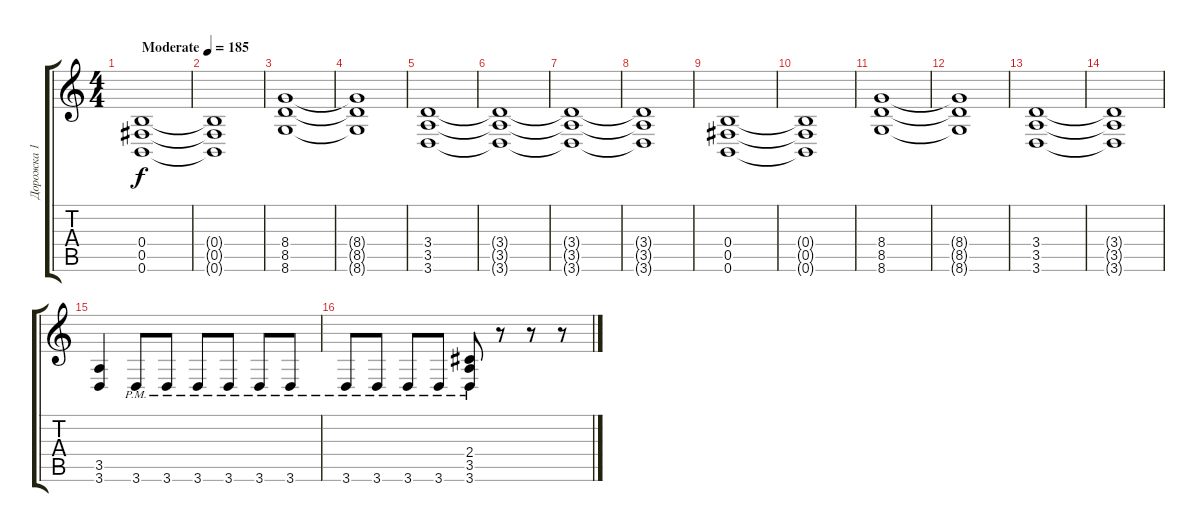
\track ("Дорожка 1" "Дорожка 1") {instrument distortionguitar}
\staff {score tabs}
\tuning (Db4 Ab3 E3 B2 Gb2 B1) {hide}
\ts (4 4)
\tempo (185 "Moderate")
\clef g2
\ks c
(0.4 0.5 0.6).1{dy f instrument distortionguitar} |
(0.4{t} 0.5{t} 0.6{t}).1 |
(8.4 8.5 8.6).1 |
(8.4{t} 8.5{t} 8.6{t}).1 |
(3.4 3.5 3.6).1 |
(3.4{t} 3.5{t} 3.6{t}).1 |
(3.4{t} 3.5{t} 3.6{t}).1 |
(3.4{t} 3.5{t} 3.6{t}).1 |
(0.4 0.5 0.6).1 |
(0.4{t} 0.5{t} 0.6{t}).1 |
(8.4 8.5 8.6).1 |
(8.4{t} 8.5{t} 8.6{t}).1 |
(3.4 3.5 3.6).1 |
(3.4{t} 3.5{t} 3.6{t}).1 |
(3.5 3.6).4 3.6{pm}.8 3.6{pm}.8 3.6{pm}.8 3.6{pm}.8 3.6{pm}.8 3.6{pm}.8 |
3.6{pm}.8 3.6{pm}.8 3.6{pm}.8 3.6{pm}.8 (2.4{pm} 3.5 3.6).8 r.8 r.8 r.8
